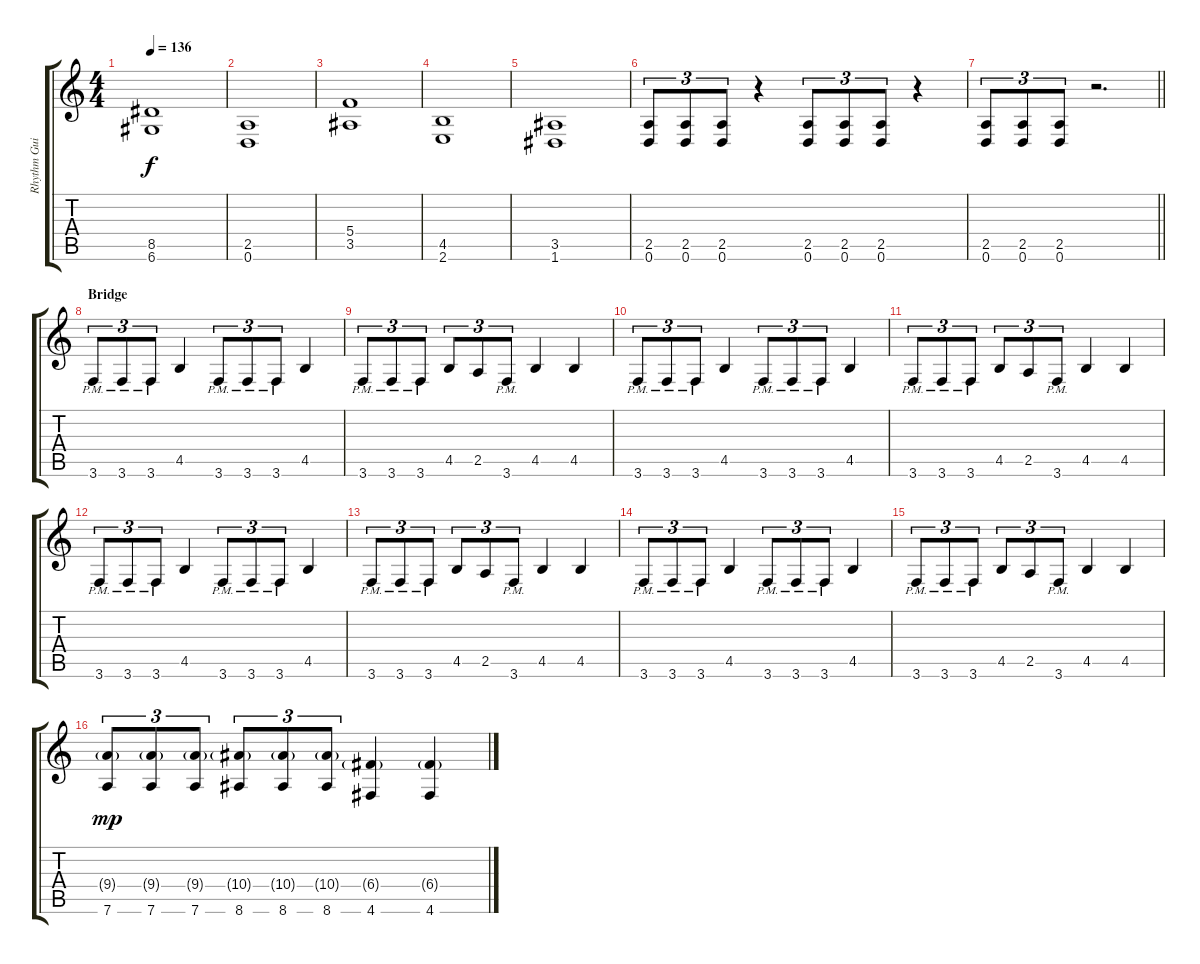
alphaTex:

\track ("Rhythm Guitar - Left" "Rhythm Gui") {instrument distortionguitar}
\staff {score tabs}
\tuning (D4 A3 F3 C3 G2 D2) {hide}
\ts (4 4)
\tempo 136
\clef g2
\ks c
(8.5 6.6).1{dy f} |
(2.5 0.6).1 |
(5.4 3.5).1 |
(4.5 2.6).1 |
(3.5 1.6).1 |
(2.5 0.6).8{tu (3 2)} (2.5 0.6).8{tu (3 2)} (2.5 0.6).8{tu (3 2)} r.4 (2.5 0.6).8{tu (3 2)} (2.5 0.6).8{tu (3 2)} (2.5 0.6).8{tu (3 2)} r.4 |
\barLineRight lightlight
(2.5 0.6).8{tu (3 2)} (2.5 0.6).8{tu (3 2)} (2.5 0.6).8{tu (3 2)} r.2{d} |
\section ("" "Bridge")
3.6{pm}.8{tu (3 2)} 3.6{pm}.8{tu (3 2)} 3.6{pm}.8{tu (3 2)} 4.5.4 3.6{pm}.8{tu (3 2)} 3.6{pm}.8{tu (3 2)} 3.6{pm}.8{tu (3 2)} 4.5.4 |
3.6{pm}.8{tu (3 2)} 3.6{pm}.8{tu (3 2)} 3.6{pm}.8{tu (3 2)} 4.5.8{tu (3 2)} 2.5.8{tu (3 2)} 3.6{pm}.8{tu (3 2)} 4.5.4 4.5.4 |
3.6{pm}.8{tu (3 2)} 3.6{pm}.8{tu (3 2)} 3.6{pm}.8{tu (3 2)} 4.5.4 3.6{pm}.8{tu (3 2)} 3.6{pm}.8{tu (3 2)} 3.6{pm}.8{tu (3 2)} 4.5.4 |
3.6{pm}.8{tu (3 2)} 3.6{pm}.8{tu (3 2)} 3.6{pm}.8{tu (3 2)} 4.5.8{tu (3 2)} 2.5.8{tu (3 2)} 3.6{pm}.8{tu (3 2)} 4.5.4 4.5.4 |
3.6{pm}.8{tu (3 2)} 3.6{pm}.8{tu (3 2)} 3.6{pm}.8{tu (3 2)} 4.5.4 3.6{pm}.8{tu (3 2)} 3.6{pm}.8{tu (3 2)} 3.6{pm}.8{tu (3 2)} 4.5.4 |
3.6{pm}.8{tu (3 2)} 3.6{pm}.8{tu (3 2)} 3.6{pm}.8{tu (3 2)} 4.5.8{tu (3 2)} 2.5.8{tu (3 2)} 3.6{pm}.8{tu (3 2)} 4.5.4 4.5.4 |
3.6{pm}.8{tu (3 2)} 3.6{pm}.8{tu (3 2)} 3.6{pm}.8{tu (3 2)} 4.5.4 3.6{pm}.8{tu (3 2)} 3.6{pm}.8{tu (3 2)} 3.6{pm}.8{tu (3 2)} 4.5.4 |
3.6{pm}.8{tu (3 2)} 3.6{pm}.8{tu (3 2)} 3.6{pm}.8{tu (3 2)} 4.5.8{tu (3 2)} 2.5.8{tu (3 2)} 3.6{pm}.8{tu (3 2)} 4.5.4 4.5.4 |
(9.4{g} 7.6).8{tu (3 2) dy mp} (9.4{g} 7.6).8{tu (3 2)} (9.4{g} 7.6).8{tu (3 2)} (10.4{g} 8.6).8{tu (3 2)} (10.4{g} 8.6).8{tu (3 2)} (10.4{g} 8.6).8{tu (3 2)} (6.4{g} 4.6).4 (6.4{g} 4.6).4
